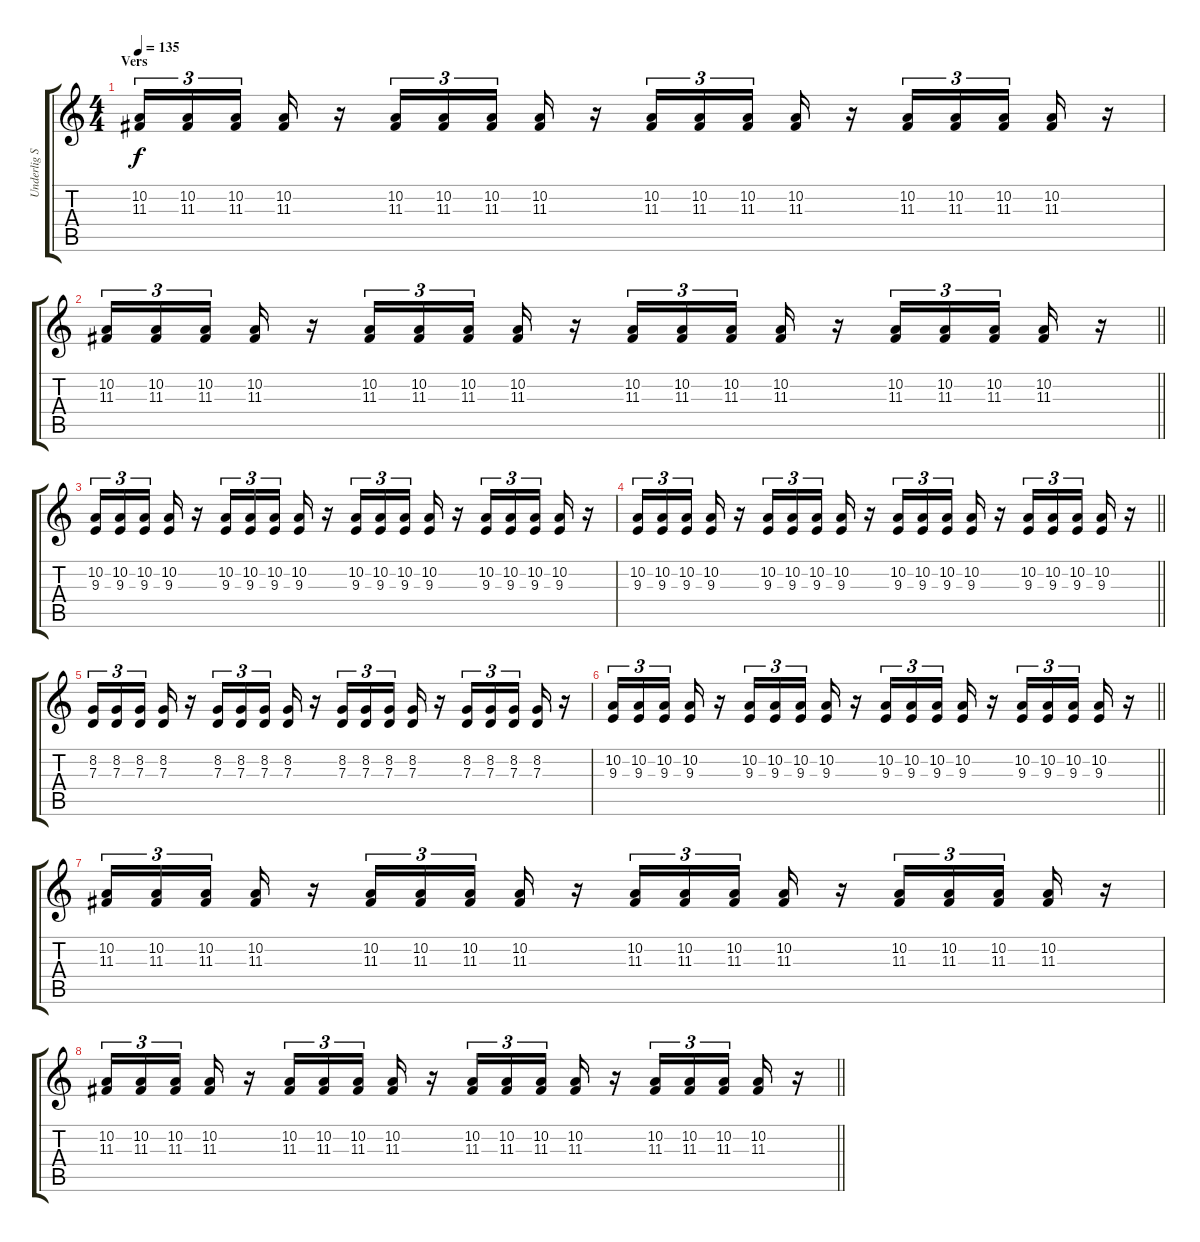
\track ("Underlig Synth Baggrund" "Underlig S") {instrument violin}
\staff {score tabs}
\tuning (E4 B3 G3 D3 A2 E2) {hide}
\ts (4 4)
\section ("" "Vers")
\tempo 135
\clef g2
\ks c
(10.2 11.3).16{tu (3 2) dy f} (10.2 11.3).16{tu (3 2)} (10.2 11.3).16{tu (3 2) beam splitsecondary} (10.2 11.3).16 r.16 (10.2 11.3).16{tu (3 2)} (10.2 11.3).16{tu (3 2)} (10.2 11.3).16{tu (3 2) beam splitsecondary} (10.2 11.3).16 r.16 (10.2 11.3).16{tu (3 2)} (10.2 11.3).16{tu (3 2)} (10.2 11.3).16{tu (3 2) beam splitsecondary} (10.2 11.3).16 r.16 (10.2 11.3).16{tu (3 2)} (10.2 11.3).16{tu (3 2)} (10.2 11.3).16{tu (3 2) beam splitsecondary} (10.2 11.3).16 r.16 |
\barLineRight lightlight
(10.2 11.3).16{tu (3 2)} (10.2 11.3).16{tu (3 2)} (10.2 11.3).16{tu (3 2) beam splitsecondary} (10.2 11.3).16 r.16 (10.2 11.3).16{tu (3 2)} (10.2 11.3).16{tu (3 2)} (10.2 11.3).16{tu (3 2) beam splitsecondary} (10.2 11.3).16 r.16 (10.2 11.3).16{tu (3 2)} (10.2 11.3).16{tu (3 2)} (10.2 11.3).16{tu (3 2) beam splitsecondary} (10.2 11.3).16 r.16 (10.2 11.3).16{tu (3 2)} (10.2 11.3).16{tu (3 2)} (10.2 11.3).16{tu (3 2) beam splitsecondary} (10.2 11.3).16 r.16 |
(10.2 9.3).16{tu (3 2)} (10.2 9.3).16{tu (3 2)} (10.2 9.3).16{tu (3 2) beam splitsecondary} (10.2 9.3).16 r.16 (10.2 9.3).16{tu (3 2)} (10.2 9.3).16{tu (3 2)} (10.2 9.3).16{tu (3 2) beam splitsecondary} (10.2 9.3).16 r.16 (10.2 9.3).16{tu (3 2)} (10.2 9.3).16{tu (3 2)} (10.2 9.3).16{tu (3 2) beam splitsecondary} (10.2 9.3).16 r.16 (10.2 9.3).16{tu (3 2)} (10.2 9.3).16{tu (3 2)} (10.2 9.3).16{tu (3 2) beam splitsecondary} (10.2 9.3).16 r.16 |
\barLineRight lightlight
(10.2 9.3).16{tu (3 2)} (10.2 9.3).16{tu (3 2)} (10.2 9.3).16{tu (3 2) beam splitsecondary} (10.2 9.3).16 r.16 (10.2 9.3).16{tu (3 2)} (10.2 9.3).16{tu (3 2)} (10.2 9.3).16{tu (3 2) beam splitsecondary} (10.2 9.3).16 r.16 (10.2 9.3).16{tu (3 2)} (10.2 9.3).16{tu (3 2)} (10.2 9.3).16{tu (3 2) beam splitsecondary} (10.2 9.3).16 r.16 (10.2 9.3).16{tu (3 2)} (10.2 9.3).16{tu (3 2)} (10.2 9.3).16{tu (3 2) beam splitsecondary} (10.2 9.3).16 r.16 |
(8.2 7.3).16{tu (3 2)} (8.2 7.3).16{tu (3 2)} (8.2 7.3).16{tu (3 2) beam splitsecondary} (8.2 7.3).16 r.16 (8.2 7.3).16{tu (3 2)} (8.2 7.3).16{tu (3 2)} (8.2 7.3).16{tu (3 2) beam splitsecondary} (8.2 7.3).16 r.16 (8.2 7.3).16{tu (3 2)} (8.2 7.3).16{tu (3 2)} (8.2 7.3).16{tu (3 2) beam splitsecondary} (8.2 7.3).16 r.16 (8.2 7.3).16{tu (3 2)} (8.2 7.3).16{tu (3 2)} (8.2 7.3).16{tu (3 2) beam splitsecondary} (8.2 7.3).16 r.16 |
\barLineRight lightlight
(10.2 9.3).16{tu (3 2)} (10.2 9.3).16{tu (3 2)} (10.2 9.3).16{tu (3 2) beam splitsecondary} (10.2 9.3).16 r.16 (10.2 9.3).16{tu (3 2)} (10.2 9.3).16{tu (3 2)} (10.2 9.3).16{tu (3 2) beam splitsecondary} (10.2 9.3).16 r.16 (10.2 9.3).16{tu (3 2)} (10.2 9.3).16{tu (3 2)} (10.2 9.3).16{tu (3 2) beam splitsecondary} (10.2 9.3).16 r.16 (10.2 9.3).16{tu (3 2)} (10.2 9.3).16{tu (3 2)} (10.2 9.3).16{tu (3 2) beam splitsecondary} (10.2 9.3).16 r.16 |
(10.2 11.3).16{tu (3 2)} (10.2 11.3).16{tu (3 2)} (10.2 11.3).16{tu (3 2) beam splitsecondary} (10.2 11.3).16 r.16 (10.2 11.3).16{tu (3 2)} (10.2 11.3).16{tu (3 2)} (10.2 11.3).16{tu (3 2) beam splitsecondary} (10.2 11.3).16 r.16 (10.2 11.3).16{tu (3 2)} (10.2 11.3).16{tu (3 2)} (10.2 11.3).16{tu (3 2) beam splitsecondary} (10.2 11.3).16 r.16 (10.2 11.3).16{tu (3 2)} (10.2 11.3).16{tu (3 2)} (10.2 11.3).16{tu (3 2) beam splitsecondary} (10.2 11.3).16 r.16 |
\barLineRight lightlight
(10.2 11.3).16{tu (3 2)} (10.2 11.3).16{tu (3 2)} (10.2 11.3).16{tu (3 2) beam splitsecondary} (10.2 11.3).16 r.16 (10.2 11.3).16{tu (3 2)} (10.2 11.3).16{tu (3 2)} (10.2 11.3).16{tu (3 2) beam splitsecondary} (10.2 11.3).16 r.16 (10.2 11.3).16{tu (3 2)} (10.2 11.3).16{tu (3 2)} (10.2 11.3).16{tu (3 2) beam splitsecondary} (10.2 11.3).16 r.16 (10.2 11.3).16{tu (3 2)} (10.2 11.3).16{tu (3 2)} (10.2 11.3).16{tu (3 2) beam splitsecondary} (10.2 11.3).16 r.16
